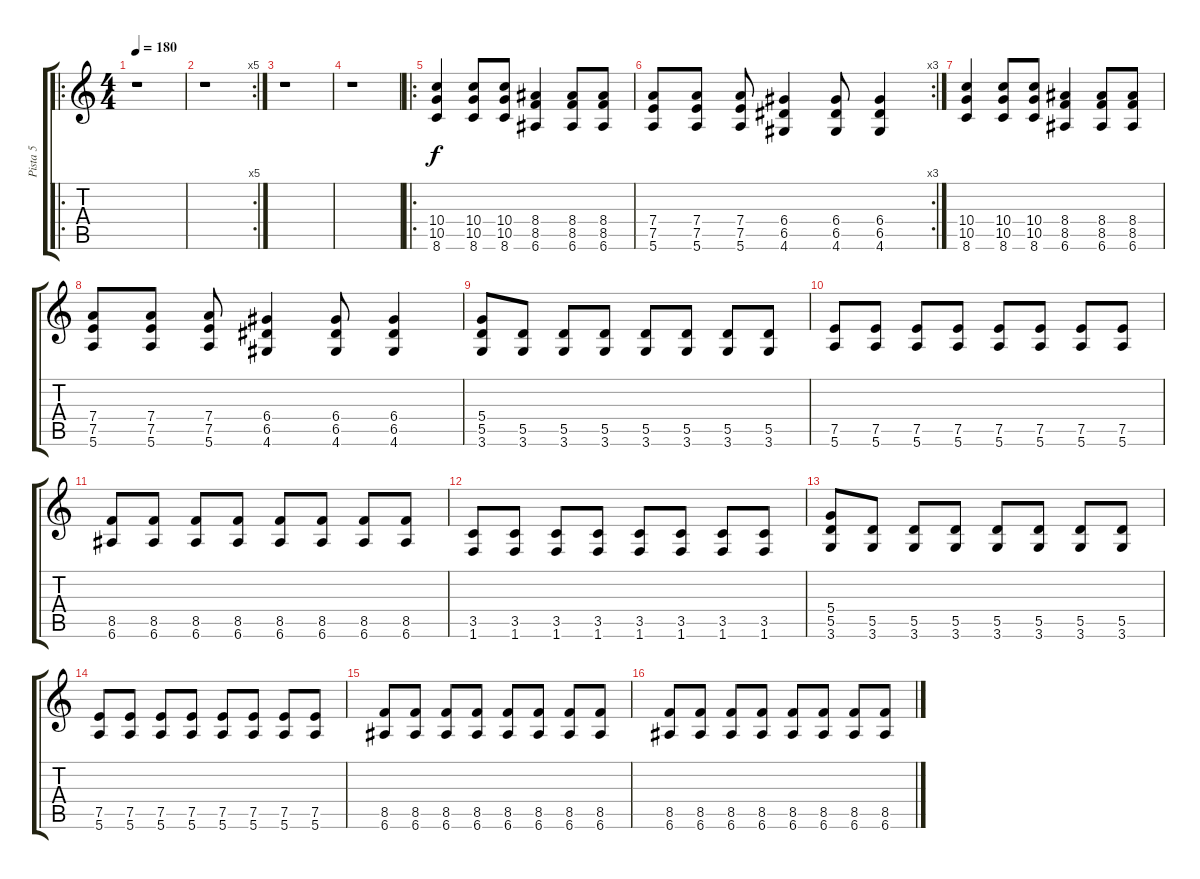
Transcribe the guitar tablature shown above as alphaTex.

\track ("Pista 5" "Pista 5") {instrument overdrivenguitar}
\staff {score tabs}
\tuning (E4 B3 G3 D3 A2 E2) {hide}
\ro
\ts (4 4)
\tempo 180
\clef g2
\ks c
r.1{dy f instrument overdrivenguitar} |
\rc 5
r.1 |
r.1 |
r.1 |
\ro
(10.4 10.5 8.6).4 (10.4 10.5 8.6).8 (10.4 10.5 8.6).8 (8.4 8.5 6.6).4 (8.4 8.5 6.6).8 (8.4 8.5 6.6).8 |
\rc 3
(7.4 7.5 5.6).8 (7.4 7.5 5.6).8 (7.4 7.5 5.6).8 (6.4 6.5 4.6).4 (6.4 6.5 4.6).8 (6.4 6.5 4.6).4 |
(10.4 10.5 8.6).4 (10.4 10.5 8.6).8 (10.4 10.5 8.6).8 (8.4 8.5 6.6).4 (8.4 8.5 6.6).8 (8.4 8.5 6.6).8 |
(7.4 7.5 5.6).8 (7.4 7.5 5.6).8 (7.4 7.5 5.6).8 (6.4 6.5 4.6).4 (6.4 6.5 4.6).8 (6.4 6.5 4.6).4 |
(5.4 5.5 3.6).8 (5.5 3.6).8 (5.5 3.6).8 (5.5 3.6).8 (5.5 3.6).8 (5.5 3.6).8 (5.5 3.6).8 (5.5 3.6).8 |
(7.5 5.6).8 (7.5 5.6).8 (7.5 5.6).8 (7.5 5.6).8 (7.5 5.6).8 (7.5 5.6).8 (7.5 5.6).8 (7.5 5.6).8 |
(8.5 6.6).8 (8.5 6.6).8 (8.5 6.6).8 (8.5 6.6).8 (8.5 6.6).8 (8.5 6.6).8 (8.5 6.6).8 (8.5 6.6).8 |
(3.5 1.6).8 (3.5 1.6).8 (3.5 1.6).8 (3.5 1.6).8 (3.5 1.6).8 (3.5 1.6).8 (3.5 1.6).8 (3.5 1.6).8 |
(5.4 5.5 3.6).8 (5.5 3.6).8 (5.5 3.6).8 (5.5 3.6).8 (5.5 3.6).8 (5.5 3.6).8 (5.5 3.6).8 (5.5 3.6).8 |
(7.5 5.6).8 (7.5 5.6).8 (7.5 5.6).8 (7.5 5.6).8 (7.5 5.6).8 (7.5 5.6).8 (7.5 5.6).8 (7.5 5.6).8 |
(8.5 6.6).8 (8.5 6.6).8 (8.5 6.6).8 (8.5 6.6).8 (8.5 6.6).8 (8.5 6.6).8 (8.5 6.6).8 (8.5 6.6).8 |
(8.5 6.6).8 (8.5 6.6).8 (8.5 6.6).8 (8.5 6.6).8 (8.5 6.6).8 (8.5 6.6).8 (8.5 6.6).8 (8.5 6.6).8
